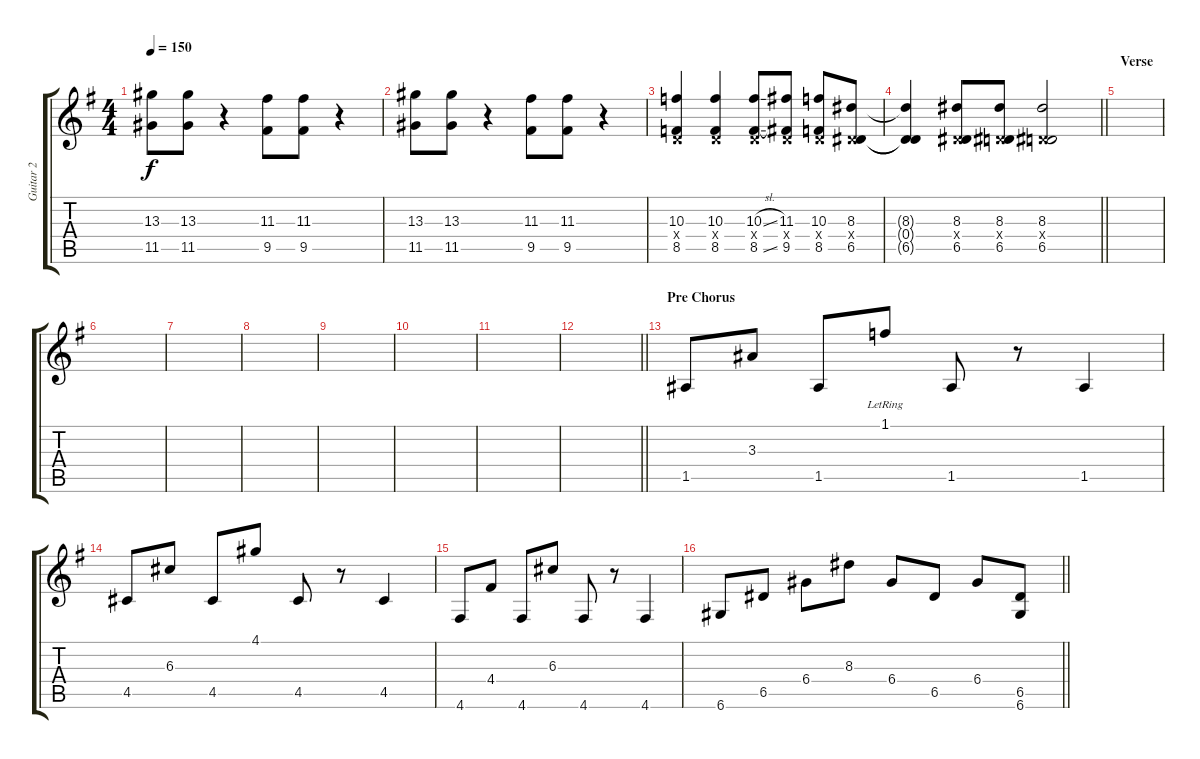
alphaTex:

\track ("Guitar 2" "Guitar 2") {instrument distortionguitar}
\staff {score tabs}
\tuning (E4 B3 G3 D3 A2 D2) {hide}
\ts (4 4)
\tempo 150
\clef g2
\ks eminor
(13.3 11.5).8{dy f} (13.3 11.5).8 r.4 (11.3 9.5).8 (11.3 9.5).8 r.4 |
(13.3 11.5).8 (13.3 11.5).8 r.4 (11.3 9.5).8 (11.3 9.5).8 r.4 |
(10.3 0.4{x} 8.5).4 (10.3 0.4{x} 8.5).4 (10.3{sl} 0.4{x} 8.5{sl}).8 (11.3 0.4{x} 9.5).8 (10.3 0.4{x} 8.5).8 (8.3 0.4{x} 6.5).8 |
\barLineRight lightlight
(8.3{t} 0.4{t} 6.5{t}).4 (8.3 0.4{x} 6.5).8 (8.3 0.4{x} 6.5).8 (8.3 0.4{x} 6.5).2 |
\section ("" "Verse")
|
|
|
|
|
|
|
\barLineRight lightlight
|
\section ("" "Pre Chorus")
1.5.8 3.3.8 1.5.8 1.1{lr}.8 1.5.8 r.8 1.5.4 |
4.5.8 6.3.8 4.5.8 4.1.8 4.5.8 r.8 4.5.4 |
4.6.8 4.4.8 4.6.8 6.3.8 4.6.8 r.8 4.6.4 |
\barLineRight lightlight
6.6.8 6.5.8 6.4.8 8.3.8 6.4.8 6.5.8 6.4.8 (6.5 6.6).8
